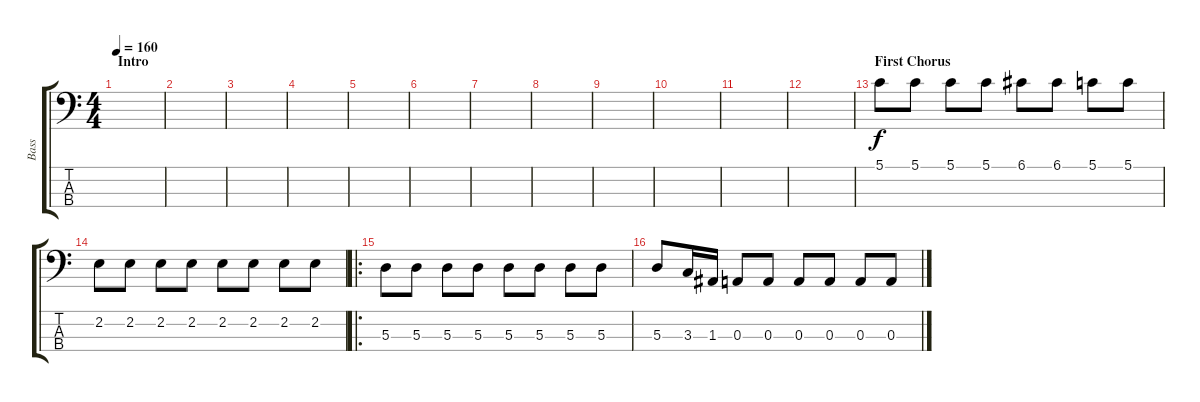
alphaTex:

\track ("Bass" "Bass") {instrument electricbassfinger}
\staff {score tabs}
\tuning (G2 D2 A1 E1) {hide}
\ts (4 4)
\section ("" "Intro")
\tempo 160
\clef f4
\ks c
|
|
|
|
|
|
|
|
|
|
|
|
\section ("" "First Chorus")
5.1.8 5.1.8 5.1.8 5.1.8 6.1.8 6.1.8 5.1.8 5.1.8 |
2.2.8 2.2.8 2.2.8 2.2.8 2.2.8 2.2.8 2.2.8 2.2.8 |
\ro
5.3.8 5.3.8 5.3.8 5.3.8 5.3.8 5.3.8 5.3.8 5.3.8 |
5.3.8 3.3.16 1.3.16 0.3.8 0.3.8 0.3.8 0.3.8 0.3.8 0.3.8
